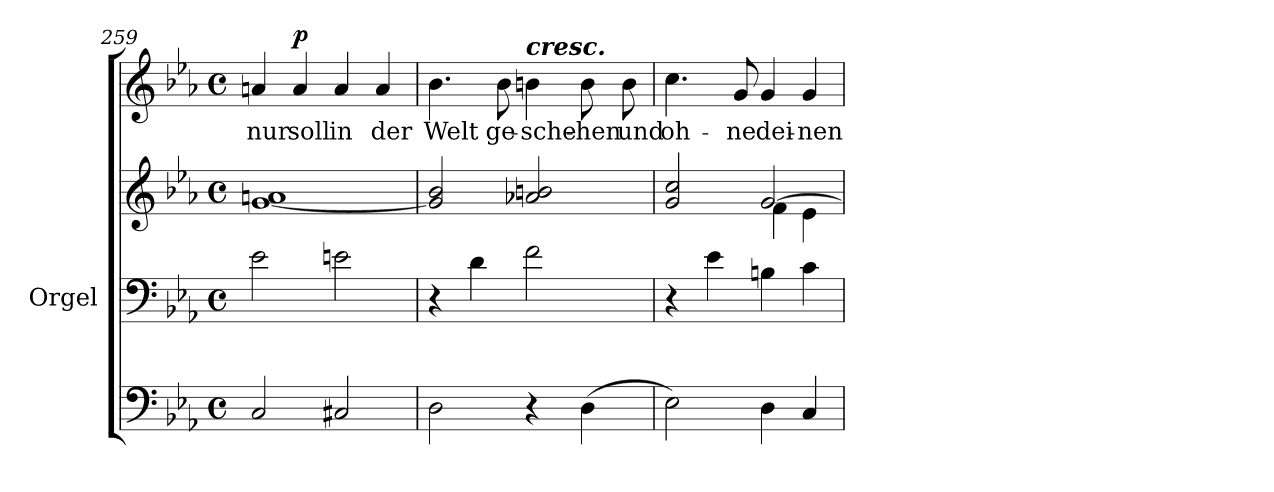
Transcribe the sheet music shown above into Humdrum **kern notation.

**kern	**kern	**kern	**kern	**text	**dynam
*part3	*part2	*part2	*part1	*part1	*part1
*staff4	*staff3	*staff2	*staff1	*staff1	*staff1
*	*I"Orgel	*	*	*	*
*	*I'Org.	*	*	*	*
*clefF4	*clefF4	*clefG2	*clefG2	*	*
*k[b-e-a-]	*k[b-e-a-]	*k[b-e-a-]	*k[b-e-a-]	*	*
*E-:	*E-:	*E-:	*E-:	*	*
*M4/4	*M4/4	*M4/4	*M4/4	*	*
*met(c)	*met(c)	*met(c)	*met(c)	*	*
=259	=259	=259	=259	=259	=259
!	!	!	!	!LO:LY:b	!
2C/	2e-\	[1g 1an	4an/	nur	.
!	!	!	!	!LO:LY:b	!LO:DY:a
.	.	.	4a/	soll	p
!	!	!	!	!LO:LY:b	!
2C#X/	2en\	.	4a/	in	.
!	!	!	!	!LO:LY:b	!
.	.	.	4a/	der	.
=260	=260	=260	=260	=260	=260
!	!	!	!	!LO:LY:b	!
2D\	4r	2g/] 2b-/	4.b-\	Welt	.
.	4d\	.	.	.	.
!	!	!	!	!LO:LY:b	!
.	.	.	8b-\	ge-	.
!	!	!	!LO:TX:a:Bi:t=cresc.	!	!
!	!	!	!	!LO:LY:b	!
4r	2f\	2a-X/ 2bn/	4bn\	-sche-	.
!	!	!	!	!LO:LY:b	!
(>4D\	.	.	8b\	-hen	.
!	!	!	!	!LO:LY:b	!
.	.	.	8b\	und	.
!!LO:PB:g=z
=261	=261	=261	=261	=261	=261
*	*	*^	*	*	*
!	!	!	!	!	!LO:LY:b	!
2E-\)	4r	2g/ 2cc/	2ryy	4.cc\	oh-	.
.	4e-\	.	.	.	.	.
!	!	!	!	!	!LO:LY:b	!
.	.	.	.	8g/	-ne	.
!	!	!	!	!	!LO:LY:b	!
4D\	4Bn\	[>2g/	4f\	4g/	dei-	.
!	!	!	!	!	!LO:LY:b	!
4C/	4c\	.	4e-\	4g/	-nen	.
*	*	*v	*v	*	*	*
=	=	=	=	=	=
*-	*-	*-	*-	*-	*-
